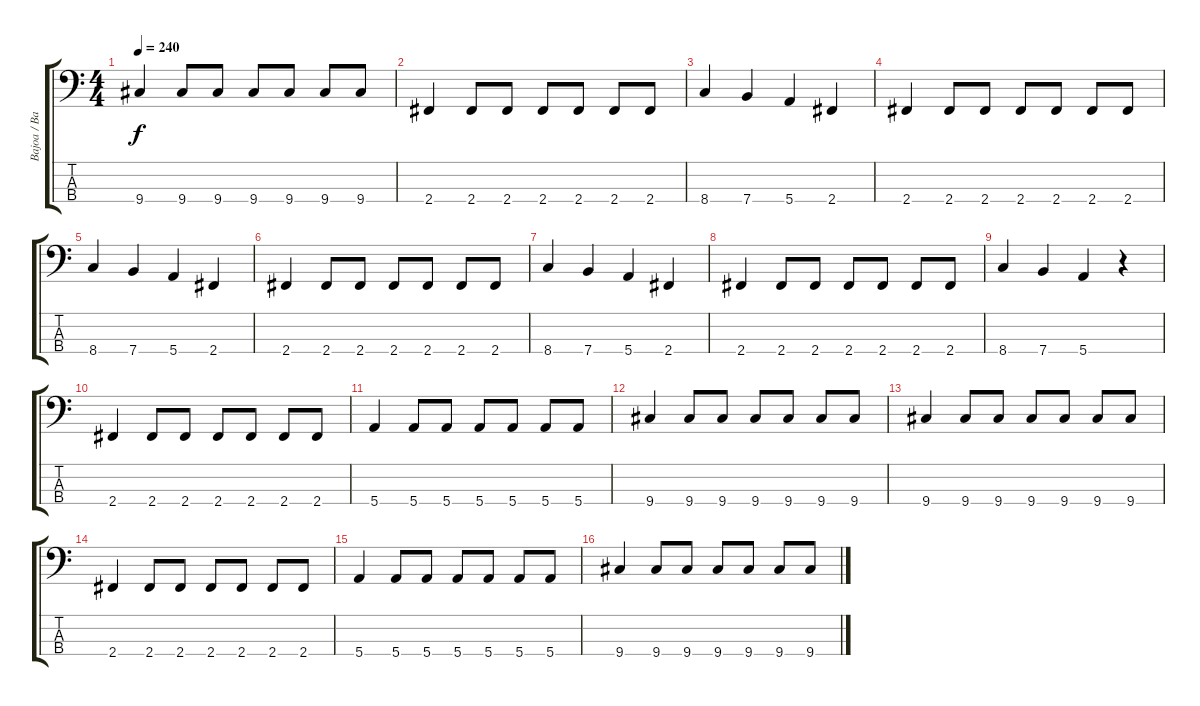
\track ("Bajoa / Bajo" "Bajoa / Ba") {instrument electricbasspick}
\staff {score tabs}
\tuning (G2 D2 A1 E1) {hide}
\ts (4 4)
\tempo 240
\clef f4
\ks c
9.4.4{dy f} 9.4.8 9.4.8 9.4.8 9.4.8 9.4.8 9.4.8 |
2.4.4 2.4.8 2.4.8 2.4.8 2.4.8 2.4.8 2.4.8 |
8.4.4 7.4.4 5.4.4 2.4.4 |
2.4.4 2.4.8 2.4.8 2.4.8 2.4.8 2.4.8 2.4.8 |
8.4.4 7.4.4 5.4.4 2.4.4 |
2.4.4 2.4.8 2.4.8 2.4.8 2.4.8 2.4.8 2.4.8 |
8.4.4 7.4.4 5.4.4 2.4.4 |
2.4.4 2.4.8 2.4.8 2.4.8 2.4.8 2.4.8 2.4.8 |
8.4.4 7.4.4 5.4.4 r.4 |
2.4.4 2.4.8 2.4.8 2.4.8 2.4.8 2.4.8 2.4.8 |
5.4.4 5.4.8 5.4.8 5.4.8 5.4.8 5.4.8 5.4.8 |
9.4.4 9.4.8 9.4.8 9.4.8 9.4.8 9.4.8 9.4.8 |
9.4.4 9.4.8 9.4.8 9.4.8 9.4.8 9.4.8 9.4.8 |
2.4.4 2.4.8 2.4.8 2.4.8 2.4.8 2.4.8 2.4.8 |
5.4.4 5.4.8 5.4.8 5.4.8 5.4.8 5.4.8 5.4.8 |
9.4.4 9.4.8 9.4.8 9.4.8 9.4.8 9.4.8 9.4.8
